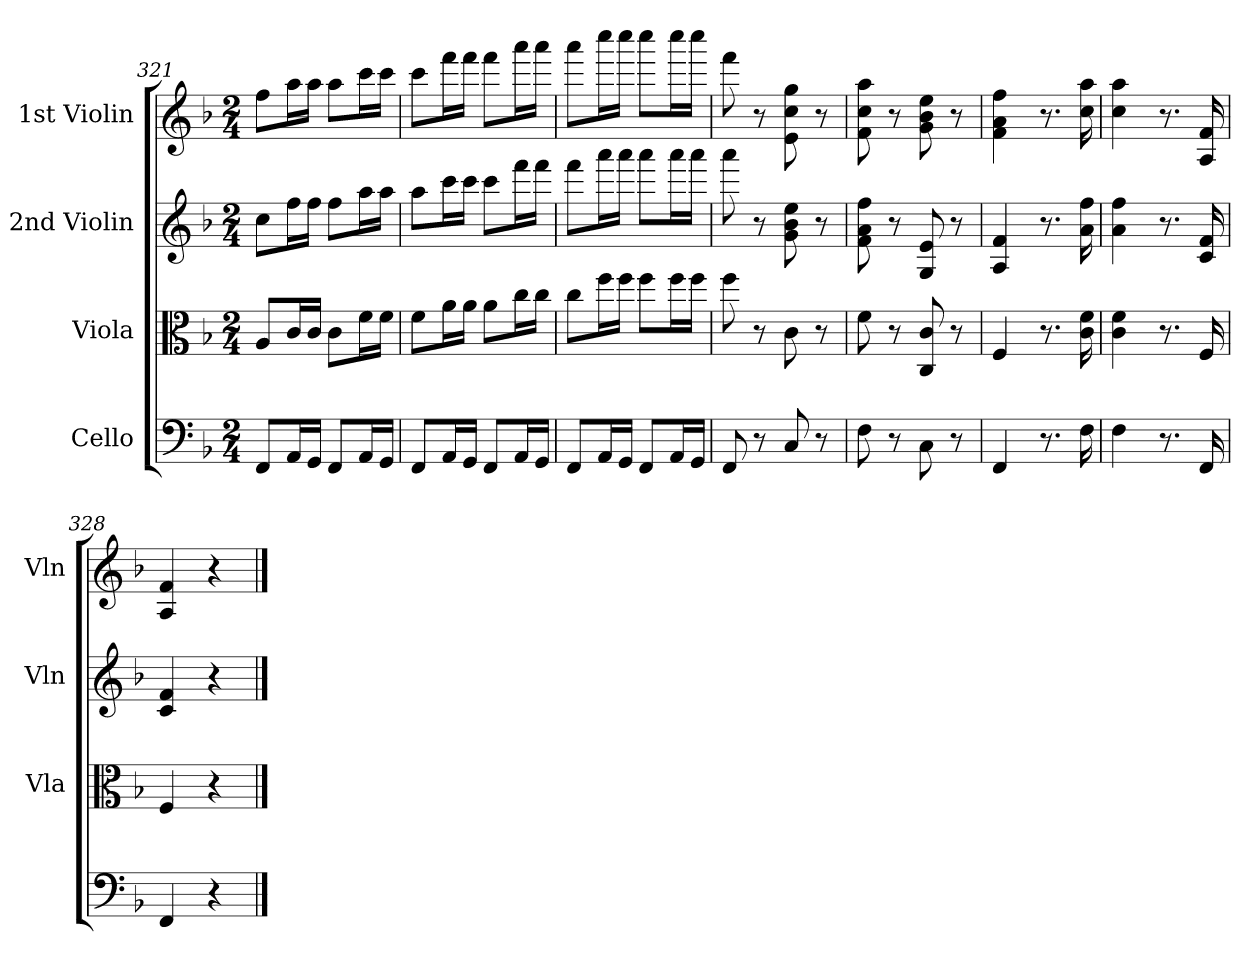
**kern	**kern	**kern	**kern
*part4	*part3	*part2	*part1
*staff4	*staff3	*staff2	*staff1
*I"Cello	*I"Viola	*I"2nd Violin	*I"1st Violin
*	*I'Vla	*I'Vln	*I'Vln
*clefF4	*clefC3	*clefG2	*clefG2
*k[b-]	*k[b-]	*k[b-]	*k[b-]
*F:	*F:	*F:	*F:
*M2/4	*M2/4	*M2/4	*M2/4
=321	=321	=321	=321
8FF/L	8A/L	8cc\L	8ff\L
16AA/L	16c/L	16ff\L	16aa\L
16GG/JJ	16c/JJ	16ff\JJ	16aa\JJ
8FF/L	8c\L	8ff\L	8aa\L
16AA/L	16f\L	16aa\L	16ccc\L
16GG/JJ	16f\JJ	16aa\JJ	16ccc\JJ
=322	=322	=322	=322
8FF/L	8f\L	8aa\L	8ccc\L
16AA/L	16a\L	16ccc\L	16fff\L
16GG/JJ	16a\JJ	16ccc\JJ	16fff\JJ
8FF/L	8a\L	8ccc\L	8fff\L
16AA/L	16cc\L	16fff\L	16aaa\L
16GG/JJ	16cc\JJ	16fff\JJ	16aaa\JJ
=323	=323	=323	=323
8FF/L	8cc\L	8fff\L	8aaa\L
16AA/L	16ff\L	16aaa\L	16cccc\L
16GG/JJ	16ff\JJ	16aaa\JJ	16cccc\JJ
8FF/L	8ff\L	8aaa\L	8cccc\L
16AA/L	16ff\L	16aaa\L	16cccc\L
16GG/JJ	16ff\JJ	16aaa\JJ	16cccc\JJ
=324	=324	=324	=324
8FF/	8ff\	8aaa\	8fff\
8r	8r	8r	8r
8C/	8c\	8g\ 8b-\ 8ee\	8e\ 8cc\ 8gg\
8r	8r	8r	8r
=325	=325	=325	=325
8F\	8f\	8f\ 8a\ 8ff\	8f\ 8cc\ 8aa\
8r	8r	8r	8r
8C\	8C/ 8c/	8G/ 8e/	8g\ 8b-\ 8ee\
8r	8r	8r	8r
=326	=326	=326	=326
4FF/	4F/	4A/ 4f/	4f\ 4a\ 4ff\
8.r	8.r	8.r	8.r
16F\	16c\ 16f\	16a\ 16ff\	16cc\ 16aa\
=327	=327	=327	=327
4F\	4c\ 4f\	4a\ 4ff\	4cc\ 4aa\
8.r	8.r	8.r	8.r
16FF/	16F/	16c/ 16f/	16A/ 16f/
=328	=328	=328	=328
4FF/	4F/	4c/ 4f/	4A/ 4f/
4r	4r	4r	4r
==	==	==	==
*-	*-	*-	*-
